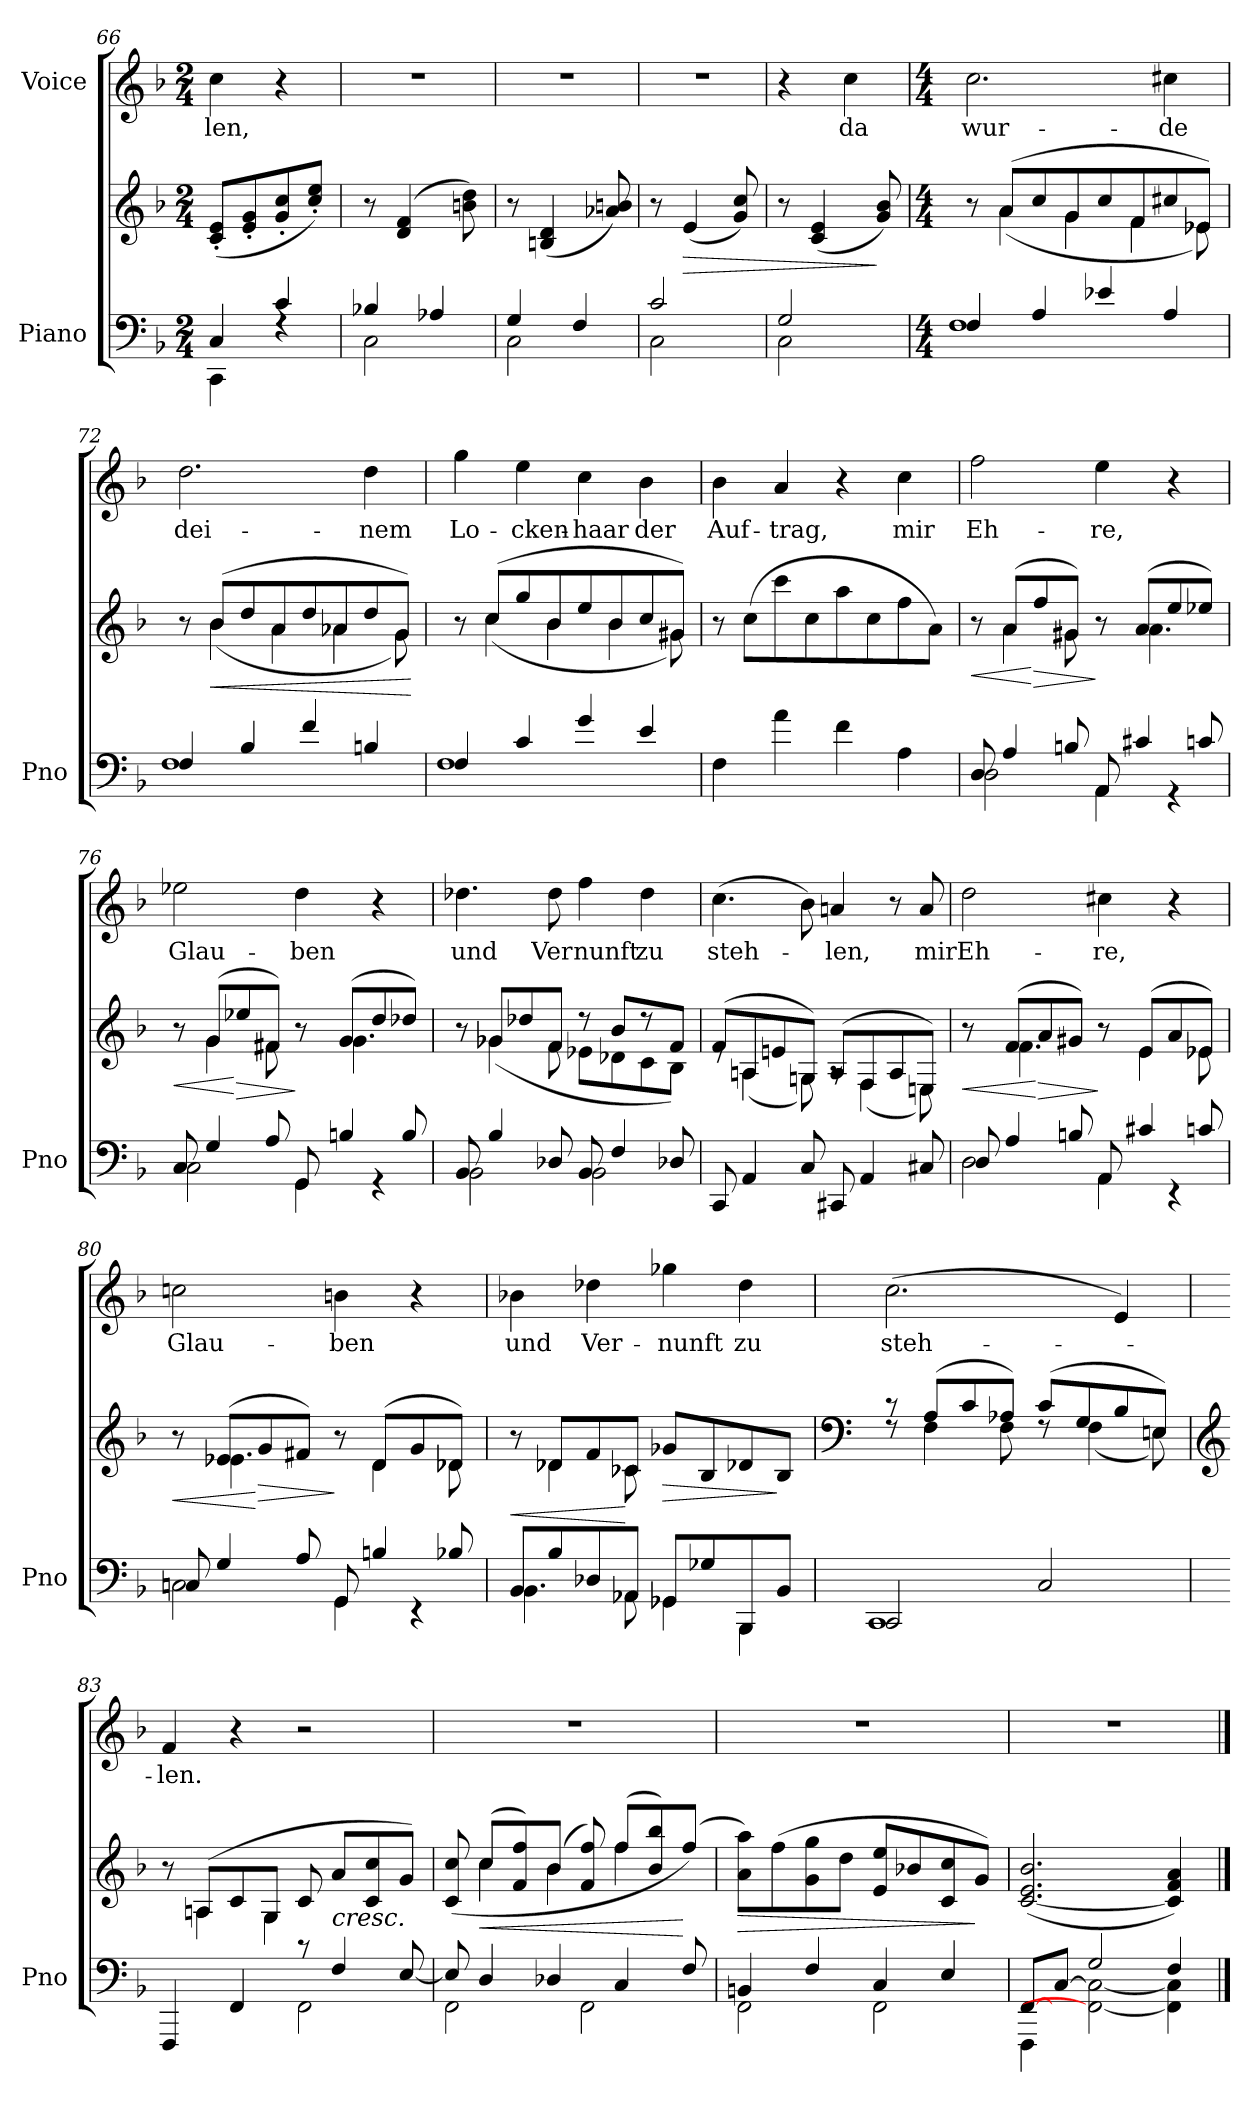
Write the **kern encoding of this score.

**kern	**kern	**dynam	**kern	**text
*part2	*part2	*part2	*part1	*part1
*staff3	*staff2	*staff2/3	*staff1	*staff1
*I"Piano	*	*	*I"Voice	*
*I'Pno	*	*	*	*
*clefF4	*clefG2	*	*clefG2	*
*k[b-]	*k[b-]	*	*k[b-]	*
*M2/4	*M2/4	*	*M2/4	*
=66	=66	=66	=66	=66
*^	*	*	*	*
!	!	!	!	!	!LO:LY:b
4C/	4CC\	(<8c/' 8e/'L	.	4cc\	-len,
.	.	8e/' 8g/'	.	.	.
4c/	4rF	8g/' 8cc/'	.	4r	.
.	.	8cc/' 8ee/'J)	.	.	.
=67	=67	=67	=67	=67	=67
4B-X/	2C\	8r	.	2r	.
.	.	(>4d/ 4f/	.	.	.
4A-X/	.	.	.	.	.
.	.	8bn\ 8dd\)	.	.	.
=68	=68	=68	=68	=68	=68
4G/	2C\	8r	.	2r	.
.	.	(<4Bn/ 4d/	.	.	.
4F/	.	.	.	.	.
.	.	8a-X/ 8bn/)	.	.	.
=69	=69	=69	=69	=69	=69
2c/	2C\	8r	.	2r	.
!	!	!	!LO:HP:b	!	!
.	.	(<4e/	>	.	.
.	.	8g/ 8cc/)	.	.	.
=70	=70	=70	=70	=70	=70
2G/	2C\	8r	.	4r	.
.	.	(<4c/ 4e/	.	.	.
!	!	!	!	!	!LO:LY:b
.	.	.	.	4cc\	da
.	.	8g/ 8b-/)	]	.	.
!!LO:LB:g=z
=71	=71	=71	=71	=71	=71
*M4/4	*	*M4/4	*	*M4/4	*
*	*	*^	*	*	*
!	!	!	!	!	!	!LO:LY:b
4F/	1F	8r	8ryy	.	2.cc\	wur-
.	.	(>8a/L	(<4a\	.	.	.
!	!	!	!	!LO:DY:a=2	!	!
!	!	!	!	!LO:DY:n=1:a=2	!	!
4A/	.	8cc/	.	p other-dynamics	.	.
.	.	8g/	4g\	.	.	.
4e-X/	.	8cc/	.	.	.	.
.	.	8f/	4f\	.	.	.
!	!	!	!	!	!	!LO:LY:b
4A/	.	8cc#X/	.	.	4cc#X\	-de
.	.	8e-X/J)	8e-\)	.	.	.
=72	=72	=72	=72	=72	=72	=72
!	!	!	!	!	!	!LO:LY:b
4F/	1F	8r	8ryy	.	2.dd\	dei-
!	!	!	!	!LO:HP:b	!	!
.	.	(>8b-/L	(<4b-\	<	.	.
4B-/	.	8dd/	.	.	.	.
.	.	8a/	4a\	.	.	.
4f/	.	8dd/	.	.	.	.
.	.	8a-X/	4a-\	.	.	.
!	!	!	!	!	!	!LO:LY:b
4Bn/	.	8dd/	.	.	4dd\	-nem
.	.	8g/J)	8g\)	.	.	.
*v	*v	*	*	*	*	*
*	*v	*v	*	*	*
.	.	[	.	.
=73	=73	=73	=73	=73
*^	*^	*	*	*
!	!	!	!	!	!	!LO:LY:b
4F/	1F	8r	8ryy	.	4gg\	Lo-
.	.	(>8cc/L	(<4cc\	.	.	.
!	!	!	!	!	!	!LO:LY:b
4c/	.	8gg/	.	.	4ee\	-cken-
.	.	8b-/	4b-\	.	.	.
!	!	!	!	!	!	!LO:LY:b
4g/	.	8ee/	.	.	4cc\	-haar
.	.	8b-/	4b-\	.	.	.
!	!	!	!	!	!	!LO:LY:b
4e/	.	8cc/	.	.	4b-\	der
.	.	8g#X/J)	8g#\)	.	.	.
*v	*v	*	*	*	*	*
=74	=74	=74	=74	=74	=74
!	!	!	!	!	!LO:LY:b
*	*v	*v	*	*	*
4F\	8r	.	4b-\	Auf-
.	(>8cc\L	.	.	.
!	!	!	!	!LO:LY:b
4a\	8ccc\	.	4a/	-trag,
.	8cc\	.	.	.
4f\	8aa\	.	4r	.
.	8cc\	.	.	.
!	!	!	!	!LO:LY:b
4A\	8ff\	.	4cc\	mir
.	8a\J)	.	.	.
!!LO:PB:g=z
=75	=75	=75	=75	=75
*^	*	*	*	*
!	!	!	!LO:HP:b	!	!LO:LY:b
*	*	*^	*	*	*
8D/	2D\	8r	8ryy	<	2ff\	Eh-
4A/	.	(>8a/L	4a\	.	.	.
!	!	!	!	!LO:HP:n=1:b	!	!
.	.	8ff/	.	[ >	.	.
8Bn/	.	8g#X/J)	8g#\	.	.	.
!	!	!	!	!	!	!LO:LY:b
8AA/	4AA\	8r	8ryy	]	4ee\	-re,
4c#X/	.	(>8a/L	4.a\	.	.	.
.	4r	8ee/	.	.	4r	.
8cn/	.	8ee-X/J)	.	.	.	.
=76	=76	=76	=76	=76	=76	=76
!	!	!	!	!LO:HP:b	!	!LO:LY:b
8C/	2C\	8r	8ryy	<	2ee-X\	Glau-
4G/	.	(>8g/L	4g\	.	.	.
!	!	!	!	!LO:HP:n=1:b	!	!
.	.	8ee-X/	.	[ >	.	.
8A/	.	8f#X/J)	8f#X\	.	.	.
!	!	!	!	!	!	!LO:LY:b
8GG/	4GG\	8r	8ryy	]	4dd\	-ben
4Bn/	.	(>8g/L	4.g\	.	.	.
.	4r	8dd/	.	.	4r	.
8B/	.	8dd-X/J)	.	.	.	.
=77	=77	=77	=77	=77	=77	=77
!	!	!	!	!	!	!LO:LY:b
8BB-/	2BB-\	8r	8ryy	.	4.dd-X\	und
4B-/	.	8g-X/L	(<4g-X\	.	.	.
.	.	8dd-X/	.	.	.	.
!	!	!	!	!	!	!LO:LY:b
8D-X/	.	8f/J	8f\	.	8dd-\	Ver
!	!	!	!	!	!	!LO:LY:b
8BB-/	2BB-\	8r	8e-X\L	.	4ff\	nunft
4F/	.	8b-/L	8d-X\	.	.	.
!	!	!	!	!	!	!LO:LY:b
.	.	8r	8c\	.	4dd-\	zu
8D-X/	.	8f/J	8B-\J)	.	.	.
*v	*v	*	*	*	*	*
=78	=78	=78	=78	=78	=78
!	!	!	!	!	!LO:LY:b
8CC/	(>8f/L	8re	.	(>4.cc\	steh-
4AA/	8An/	(<4A\	.	.	.
.	8en/	.	.	.	.
8C/	8Gn/J)	8G\)	.	8b-\)	.
!	!	!	!	!	!LO:LY:b
8CC#X/	(>8A/L	8rA	.	4an/	-len,
4AA/	8F/	(<4F\	.	.	.
.	8A/	.	.	8r	.
!	!	!	!	!	!LO:LY:b
8C#X/	8En/J)	8E\)	.	8a/	mir
!!LO:LB:g=z
=79	=79	=79	=79	=79	=79
*^	*	*	*	*	*
!	!	!	!	!LO:HP:b	!	!LO:LY:b
2D\	8D/	8r	8ryy	<	2dd\	Eh-
.	4A/	(>8f/L	4.f\	.	.	.
!	!	!	!	!LO:HP:n=1:b	!	!
.	.	8a/	.	[ >	.	.
.	8Bn/	8g#X/J)	.	.	.	.
!	!	!	!	!	!	!LO:LY:b
4AA\	8AA/	8r	8ryy	]	4cc#X\	-re,
.	4c#X/	(>8e/L	4e\	.	.	.
4rEE	.	8a/	.	.	4r	.
.	8cn/	8e-X/J)	8e-X\	.	.	.
=80	=80	=80	=80	=80	=80	=80
!	!	!	!	!LO:HP:b	!	!LO:LY:b
2Cn\	8Cn/	8r	8ryy	<	2ccn\	Glau-
.	4G/	(>8e-X/L	4.e-\	.	.	.
!	!	!	!	!LO:HP:n=1:b	!	!
.	.	8g/	.	[ >	.	.
.	8A/	8f#X/J)	.	.	.	.
!	!	!	!	!	!	!LO:LY:b
4GG\	8GG/	8r	8ryy	]	4bn\	-ben
.	4Bn/	(>8d/L	4d\	.	.	.
4rEE	.	8g/	.	.	4r	.
.	8B-X/	8d-X/J)	8d-X\	.	.	.
=81	=81	=81	=81	=81	=81	=81
!	!	!	!	!LO:HP:b	!	!LO:LY:b
8BB-/L	4.BB-\	8r	8rcyy	<	4b-X\	und
8B-/	.	8d-X/L	4d-X\	.	.	.
!	!	!	!	!	!	!LO:LY:b
8D-X/	.	8f/	.	.	4dd-X\	Ver-
8AA-X/J	8AA-X\	8c-X/J	8c-X\	[	.	.
!	!	!	!	!LO:HP:b	!	!LO:LY:b
8GG-X/L	4GG-\	8g-X/L	2reyy	>	4gg-X\	-nunft
8G-X/	.	8B-/	.	.	.	.
!	!	!	!	!	!	!LO:LY:b
8BBB-/	4BBB-\	8d-X/	.	.	4dd-\	zu
8BB-/J	.	8B-/J	.	]	.	.
=82	=82	=82	=82	=82	=82	=82
*	*	*clefF4	*	*	*	*
!	!	!	!	!	!	!LO:LY:b
2CC/	1CC	8r	8rF	.	(>2.cc\	steh-
.	.	(>8A/L	4F\	.	.	.
.	.	8c/	.	.	.	.
.	.	8A-X/J)	8F\	.	.	.
2C/	.	(>8c/L	8rF	.	.	.
.	.	8G/	(<4F\	.	.	.
.	.	8B-/	.	.	4e/)	.
.	.	8En/J)	8E\)	.	.	.
!!LO:LB:g=z
=83	=83	=83	=83	=83	=83	=83
*	*	*clefG2	*	*	*	*
!	!	!	!	!LO:DY:b	!	!LO:LY:b
!	!	!	!	!LO:DY:n=1:b	!	!
2ryy	4FFF/	8r	8ryy	p other-dynamics	4f/	-len.
.	.	(>8An/L	(<4A\	.	.	.
.	4FF/	8c/	.	.	4r	.
.	.	8G/J	4G\	.	.	.
2FF\	8rc	8c/	.	.	2r	.
!	!	!LO:TX:b:i:t=cresc.	!	!	!	!
.	4F/	8a/L	8reyy	.	.	.
.	.	8c/ 8cc/	4rcyy	.	.	.
.	[8E/)	8g/J)	.	.	.	.
=84	=84	=84	=84	=84	=84	=84
2FF\	8E/]	(>8c/ 8cc/	8rcyy	.	1r	.
!	!	!	!	!LO:HP:b	!	!
.	4D/	(>8cc/L	4cc\	<	.	.
.	.	8f/ 8ff/)	.	.	.	.
.	4D-X/	(>8b-/J	4b-\	.	.	.
2FF\	.	8f/ 8ff/)	.	.	.	.
.	4C/	(>8ff/L	4ff\	.	.	.
.	.	8b-/ 8bb-/)	.	.	.	.
.	8F/	(<8ff/J)	8reyy	[	.	.
=85	=85	=85	=85	=85	=85	=85
!	!	!	!	!LO:HP:b	!	!
*	*	*v	*v	*	*	*
4BBn/	2FF\	8a\ 8aa\L)	>	1r	.
.	.	(>8ff\	.	.	.
4F/	.	8g\ 8gg\	.	.	.
.	.	8dd\J	.	.	.
4C/	2FF\	8e/ 8ee/L	.	.	.
.	.	8b-X/	.	.	.
4E/	.	8c/ 8cc/	.	.	.
.	.	8g/J)	]	.	.
=86	=86	=86	=86	=86	=86
[8FF/L	4FFF\	(>[2.c/ 2.e/ 2.b-/	.	1r	.
[8C/J	.	.	.	.	.
2G/	2FF\_ 2C\_	.	.	.	.
4F/	4FF\] 4C\]	4c/] 4f/ 4a/)	.	.	.
*v	*v	*	*	*	*
==	==	==	==	==
*-	*-	*-	*-	*-
